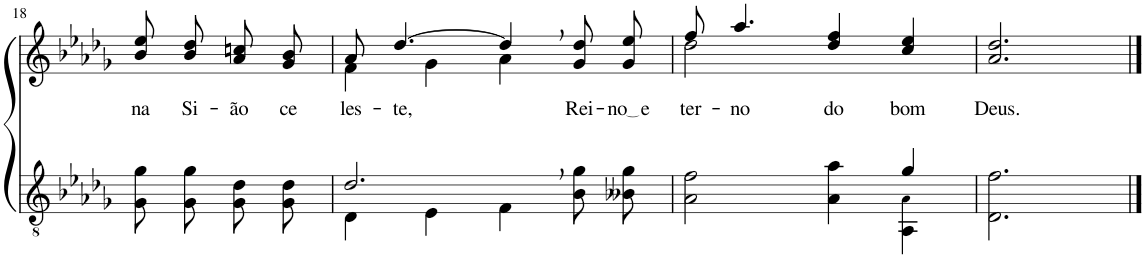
**kern	**kern	**text
*part2	*part1	*part1
*staff2	*staff1	*staff1
*I"Parte III e IV	*I"Parte I e II	*
!!LO:PB:g=z
*clefGv2	*clefG2	*
*Trd3c5	*Trd3c5	*
*k[b-e-a-d-g-]	*k[b-e-a-d-g-]	*
*M4/4	*M4/4	*
=18	=18	=18
!	!	!LO:LY:b
8G-\ 8g-\L	8b-\ 8ee-\L	na
!	!	!LO:LY:b
8G-\ 8g-\J	8b-\ 8dd-\J	Si-
!	!	!LO:LY:b
8G-\ 8d-\L	8a-/ 8ccn/L	-ão
!	!	!LO:LY:b
8G-\ 8d-\J	8g-/ 8b-/J	ce-
=19	=19	=19
*^	*^	*
!	!	!	!	!LO:LY:b
2.d-,/	4D-\	8a-/	4f\	-les-
!	!	!	!	!LO:LY:b
.	.	[4.dd-/	.	-te,
.	4E-\	.	4g-\	.
.	4F\	4dd-,/]	4a-\	.
!	!	!	!	!LO:LY:b
4ryy	8B-\ 8g-\L	8g-\ 8dd-\L	4ryy	Rei-
!	!	!	!	!LO:LY:b
.	8B--X\ 8g-\J	8g-\ 8ee-\J	.	no e
=20	=20	=20	=20	=20
!	!	!	!	!LO:LY:b
2A-\ 2f\	2.ryy	8ff/	2dd-\	-ter-
!	!	!	!	!LO:LY:b
.	.	4.aa-/	.	-no
!	!	!	!	!LO:LY:b
4A-\ 4a-\	.	4dd-/ 4ff/	2ryy	do
!	!	!	!	!LO:LY:b
4g-/	4AA-\ 4A-!\	4cc/ 4ee-/	.	bom
*	*	*v	*v	*
=21	=21	=21	=21
!	!	!	!LO:LY:b
*v	*v	*	*
2.D-\ 2.f\	2.a-/ 2.dd-/	Deus.
==	==	==
*-	*-	*-
